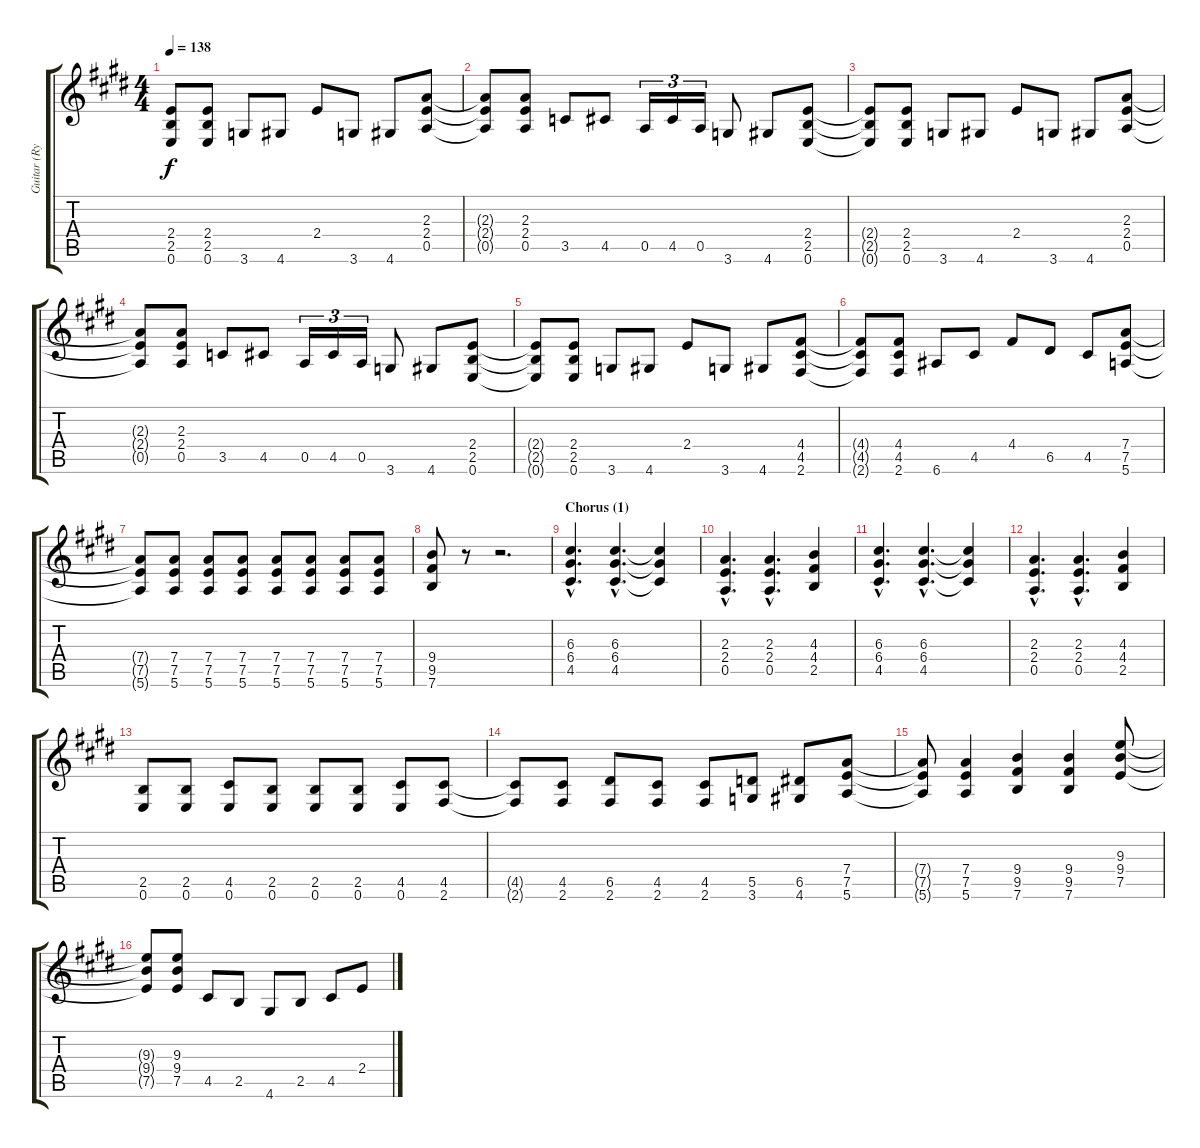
\track ("Guitar (Rythym)" "Guitar (Ry") {instrument overdrivenguitar}
\staff {score tabs}
\tuning (E4 B3 G3 D3 A2 E2) {hide}
\ts (4 4)
\tempo 138
\clef g2
\ks e
(2.4{t} 2.5{t} 0.6{t}).8{dy f} (2.4 2.5 0.6).8 3.6.8 4.6.8 2.4.8 3.6.8 4.6.8 (2.3 2.4 0.5).8 |
(2.3{t} 2.4{t} 0.5{t}).8 (2.3 2.4 0.5).8 3.5.8 4.5.8 0.5.16{tu (3 2)} 4.5.16{tu (3 2)} 0.5.16{tu (3 2)} 3.6.8 4.6.8 (2.4 2.5 0.6).8 |
(2.4{t} 2.5{t} 0.6{t}).8 (2.4 2.5 0.6).8 3.6.8 4.6.8 2.4.8 3.6.8 4.6.8 (2.3 2.4 0.5).8 |
(2.3{t} 2.4{t} 0.5{t}).8 (2.3 2.4 0.5).8 3.5.8 4.5.8 0.5.16{tu (3 2)} 4.5.16{tu (3 2)} 0.5.16{tu (3 2)} 3.6.8 4.6.8 (2.4 2.5 0.6).8 |
(2.4{t} 2.5{t} 0.6{t}).8 (2.4 2.5 0.6).8 3.6.8 4.6.8 2.4.8 3.6.8 4.6.8 (4.4 4.5 2.6).8 |
(4.4{t} 4.5{t} 2.6{t}).8 (4.4 4.5 2.6).8 6.6.8 4.5.8 4.4.8 6.5.8 4.5.8 (7.4 7.5 5.6).8 |
(7.4{t} 7.5{t} 5.6{t}).8 (7.4 7.5 5.6).8 (7.4 7.5 5.6).8 (7.4 7.5 5.6).8 (7.4 7.5 5.6).8 (7.4 7.5 5.6).8 (7.4 7.5 5.6).8 (7.4 7.5 5.6).8 |
(9.4 9.5 7.6).8 r.8 r.2{d} |
\section ("" "Chorus (1)")
(6.3{hac} 6.4{hac} 4.5{hac}).4{d} (6.3{hac} 6.4{hac} 4.5{hac}).4{d} (6.3{t} 6.4{t} 4.5{t}).4 |
(2.3{hac} 2.4{hac} 0.5{hac}).4{d} (2.3{hac} 2.4{hac} 0.5{hac}).4{d} (4.3 4.4 2.5).4 |
(6.3{hac} 6.4{hac} 4.5{hac}).4{d} (6.3{hac} 6.4{hac} 4.5{hac}).4{d} (6.3{t} 6.4{t} 4.5{t}).4 |
(2.3{hac} 2.4{hac} 0.5{hac}).4{d} (2.3{hac} 2.4{hac} 0.5{hac}).4{d} (4.3 4.4 2.5).4 |
(2.5 0.6).8 (2.5 0.6).8 (4.5 0.6).8 (2.5 0.6).8 (2.5 0.6).8 (2.5 0.6).8 (4.5 0.6).8 (4.5 2.6).8 |
(4.5{t} 2.6{t}).8 (4.5 2.6).8 (6.5 2.6).8 (4.5 2.6).8 (4.5 2.6).8 (5.5 3.6).8 (6.5 4.6).8 (7.4 7.5 5.6).8 |
(7.4{t} 7.5{t} 5.6{t}).8 (7.4 7.5 5.6).4 (9.4 9.5 7.6).4 (9.4 9.5 7.6).4 (9.3 9.4 7.5).8 |
(9.3{t} 9.4{t} 7.5{t}).8 (9.3 9.4 7.5).8 4.5.8 2.5.8 4.6.8 2.5.8 4.5.8 2.4.8
